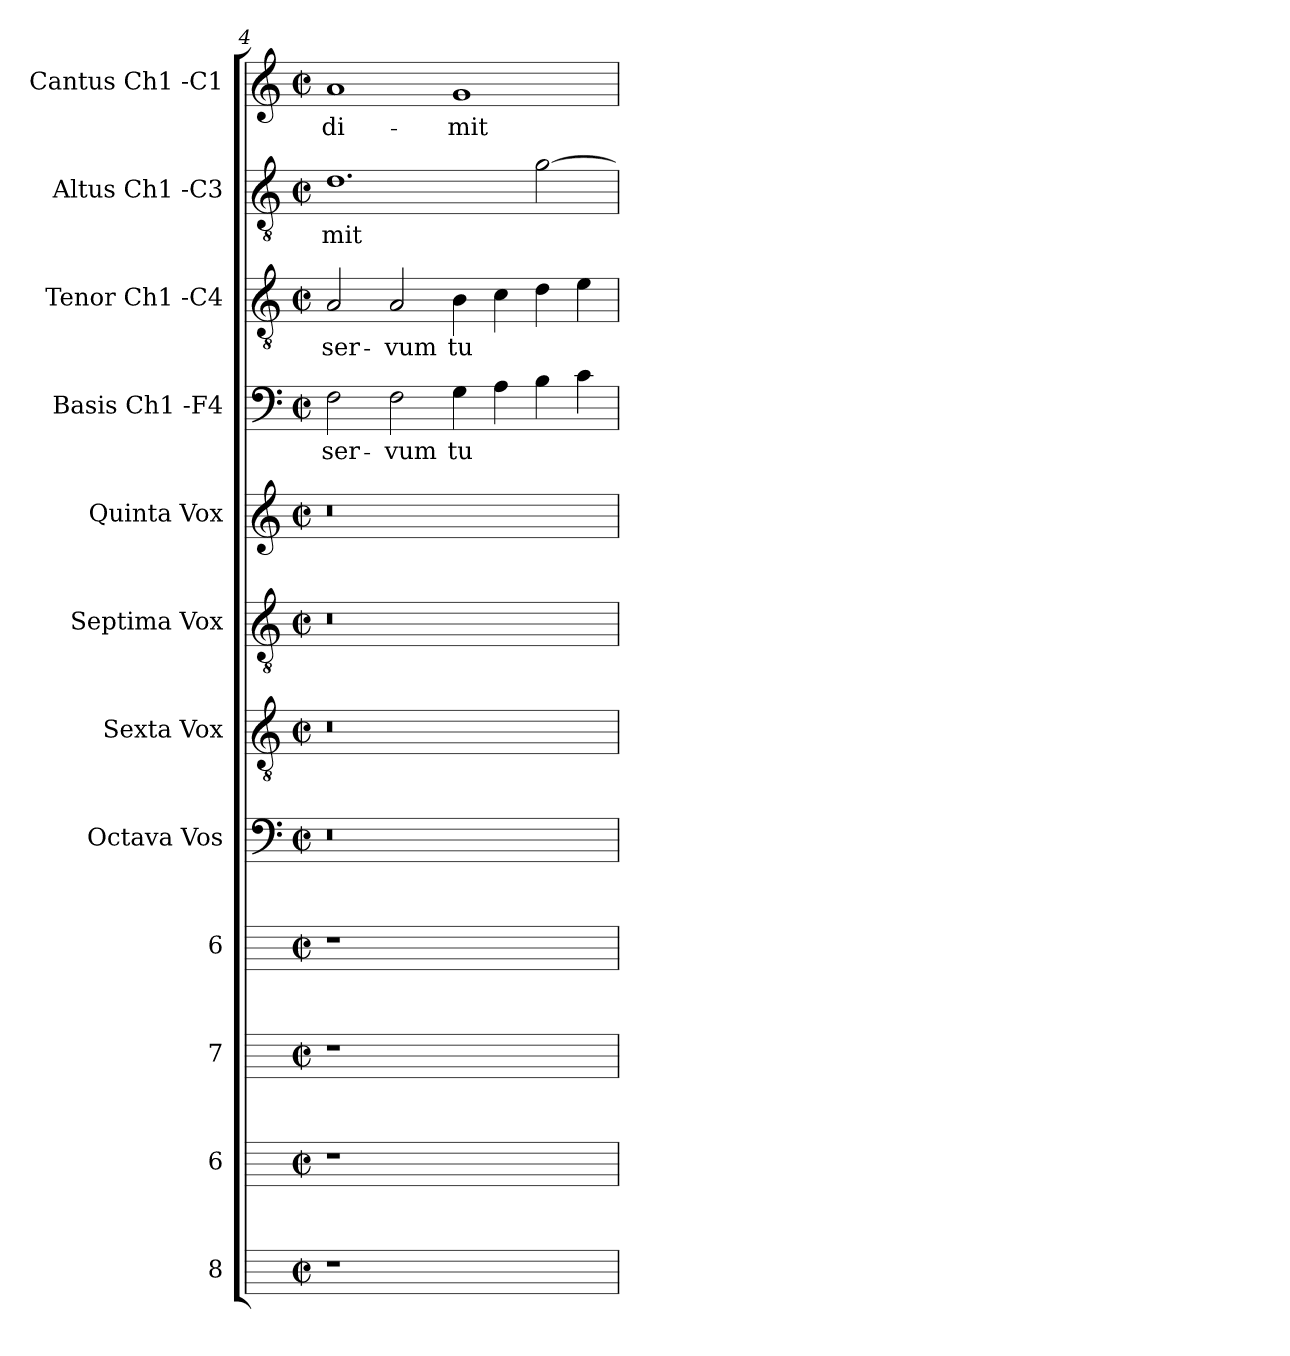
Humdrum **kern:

**kern	**kern	**kern	**kern	**kern	**kern	**kern	**kern	**kern	**text	**kern	**text	**kern	**text	**kern	**text
*part12	*part11	*part10	*part9	*part8	*part7	*part6	*part5	*part4	*part4	*part3	*part3	*part2	*part2	*part1	*part1
*staff12	*staff11	*staff10	*staff9	*staff8	*staff7	*staff6	*staff5	*staff4	*staff4	*staff3	*staff3	*staff2	*staff2	*staff1	*staff1
*I"8	*I"6	*I"7	*I"6	*I"Octava  Vos	*I"Sexta  Vox	*I"Septima  Vox	*I"Quinta  Vox	*I"Basis  Ch1 -F4	*	*I"Tenor  Ch1 -C4	*	*I"Altus  Ch1 -C3	*	*I"Cantus  Ch1 -C1	*
*	*	*	*	*	*	*	*	*I'B	*	*I'T	*	*I'A	*	*I'C	*
*	*	*	*	*clefF4	*clefGv2	*clefGv2	*clefG2	*clefF4	*	*clefGv2	*	*clefGv2	*	*clefG2	*
*k[]	*k[]	*k[]	*k[]	*k[]	*k[]	*k[]	*k[]	*k[]	*	*k[]	*	*k[]	*	*k[]	*
*C:	*C:	*C:	*C:	*C:	*C:	*C:	*C:	*C:	*	*C:	*	*C:	*	*C:	*
*M2/2	*M2/2	*M2/2	*M2/2	*M2/2	*M2/2	*M2/2	*M2/2	*M2/2	*	*M2/2	*	*M2/2	*	*M2/2	*
*met(c|)	*met(c|)	*met(c|)	*met(c|)	*met(c|)	*met(c|)	*met(c|)	*met(c|)	*met(c|)	*	*met(c|)	*	*met(c|)	*	*met(c|)	*
=4	=4	=4	=4	=4	=4	=4	=4	=4	=4	=4	=4	=4	=4	=4	=4
!	!	!	!	!	!	!	!	!	!LO:LY:b:cj	!	!LO:LY:b:cj	!	!LO:LY:b:cj	!	!LO:LY:b:cj
1r	1r	1r	1r	0r	0r	0r	0r	2F\	ser-	2A/	ser-	1.d	-mit-	1a	di-
!	!	!	!	!	!	!	!	!	!LO:LY:b:cj	!	!LO:LY:b:cj	!	!	!	!
.	.	.	.	.	.	.	.	2F\	-vum	2A/	-vum	.	.	.	.
!	!	!	!	!	!	!	!	!	!LO:LY:b:cj	!	!LO:LY:b:cj	!	!	!	!LO:LY:b:cj
1ryy	1ryy	1ryy	1ryy	.	.	.	.	4G\	tu-	4B\	tu-	.	.	1g	-mit-
!	!	!	!	!	!	!	!	!	!LO:LY:b:cj	!	!LO:LY:b:cj	!	!	!	!
.	.	.	.	.	.	.	.	4A\	--	4c\	--	.	.	.	.
!	!	!	!	!	!	!	!	!	!LO:LY:b:cj	!	!LO:LY:b:cj	!	!LO:LY:b:cj	!	!
.	.	.	.	.	.	.	.	4B\	--	4d\	--	[>2g\	--	.	.
!	!	!	!	!	!	!	!	!	!LO:LY:b:cj	!	!LO:LY:b:cj	!	!	!	!
.	.	.	.	.	.	.	.	4c\	--	4e\	--	.	.	.	.
=	=	=	=	=	=	=	=	=	=	=	=	=	=	=	=
*-	*-	*-	*-	*-	*-	*-	*-	*-	*-	*-	*-	*-	*-	*-	*-
